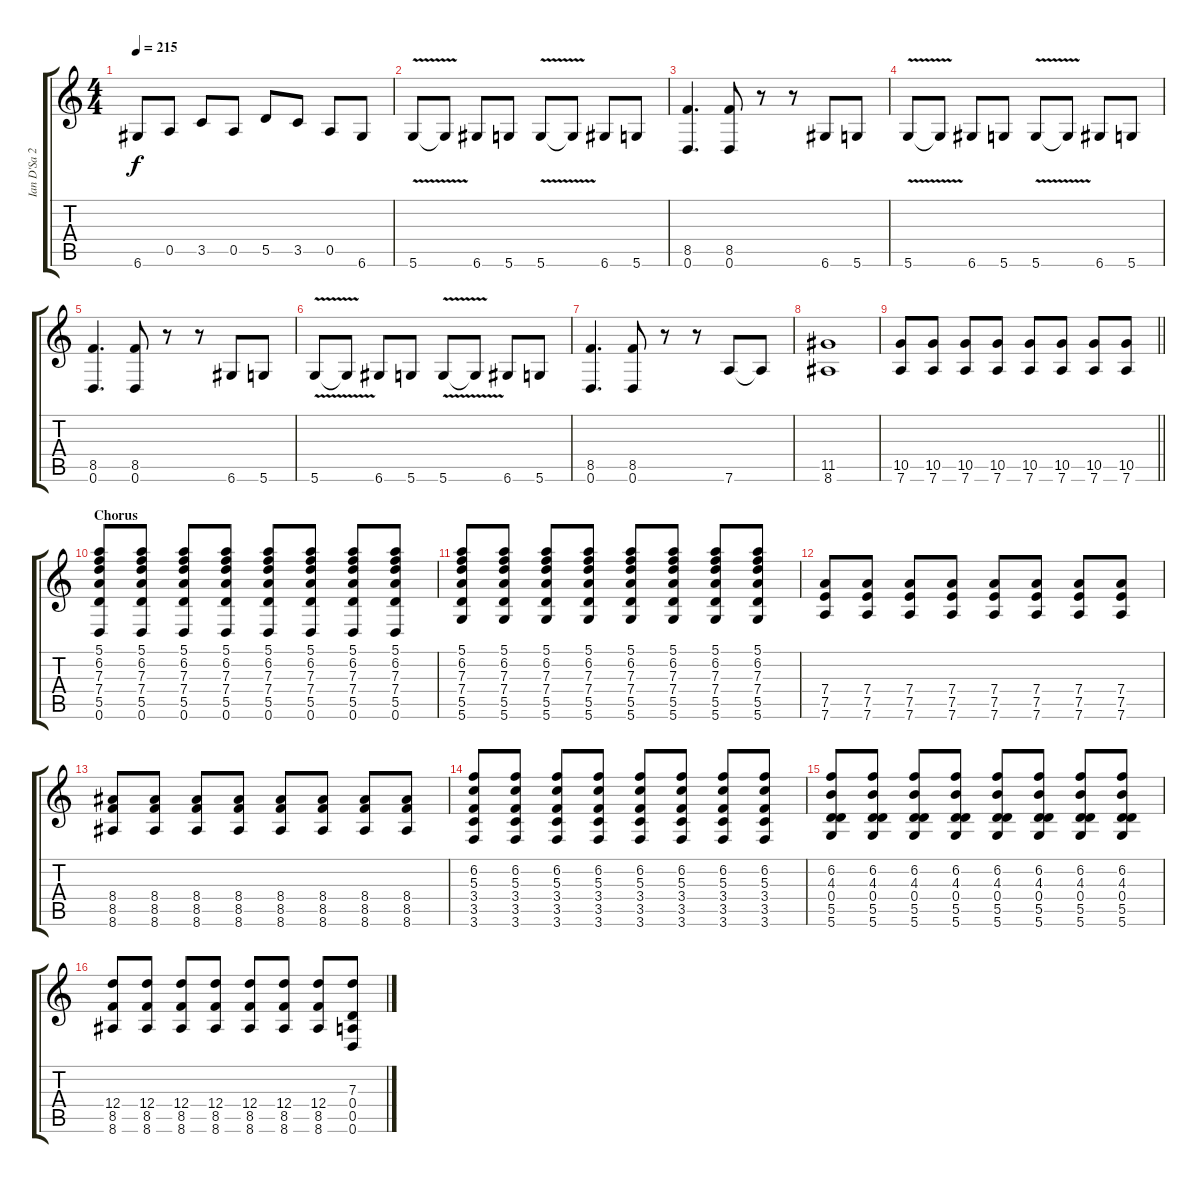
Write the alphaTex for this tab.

\track ("Ian D'Sa 2" "Ian D'Sa 2") {instrument overdrivenguitar}
\staff {score tabs}
\tuning (E4 B3 G3 D3 A2 D2) {hide}
\ts (4 4)
\tempo 215
\clef g2
\ks c
6.6.8{dy f} 0.5.8 3.5.8 0.5.8 5.5.8 3.5.8 0.5.8 6.6.8 |
5.6{v}.8 5.6{t}.8 6.6.8 5.6.8 5.6{v}.8 5.6{t}.8 6.6.8 5.6.8 |
(8.5 0.6).4{d} (8.5 0.6).8 r.8 r.8 6.6.8 5.6.8 |
5.6{v}.8 5.6{t}.8 6.6.8 5.6.8 5.6{v}.8 5.6{t}.8 6.6.8 5.6.8 |
(8.5 0.6).4{d} (8.5 0.6).8 r.8 r.8 6.6.8 5.6.8 |
5.6{v}.8 5.6{t}.8 6.6.8 5.6.8 5.6{v}.8 5.6{t}.8 6.6.8 5.6.8 |
(8.5 0.6).4{d} (8.5 0.6).8 r.8 r.8 7.6.8 7.6{t}.8 |
(11.5 8.6).1 |
\barLineRight lightlight
(10.5 7.6).8 (10.5 7.6).8 (10.5 7.6).8 (10.5 7.6).8 (10.5 7.6).8 (10.5 7.6).8 (10.5 7.6).8 (10.5 7.6).8 |
\section ("" "Chorus")
(5.1 6.2 7.3 7.4 5.5 0.6).8 (5.1 6.2 7.3 7.4 5.5 0.6).8 (5.1 6.2 7.3 7.4 5.5 0.6).8 (5.1 6.2 7.3 7.4 5.5 0.6).8 (5.1 6.2 7.3 7.4 5.5 0.6).8 (5.1 6.2 7.3 7.4 5.5 0.6).8 (5.1 6.2 7.3 7.4 5.5 0.6).8 (5.1 6.2 7.3 7.4 5.5 0.6).8 |
(5.1 6.2 7.3 7.4 5.5 5.6).8 (5.1 6.2 7.3 7.4 5.5 5.6).8 (5.1 6.2 7.3 7.4 5.5 5.6).8 (5.1 6.2 7.3 7.4 5.5 5.6).8 (5.1 6.2 7.3 7.4 5.5 5.6).8 (5.1 6.2 7.3 7.4 5.5 5.6).8 (5.1 6.2 7.3 7.4 5.5 5.6).8 (5.1 6.2 7.3 7.4 5.5 5.6).8 |
(7.4 7.5 7.6).8 (7.4 7.5 7.6).8 (7.4 7.5 7.6).8 (7.4 7.5 7.6).8 (7.4 7.5 7.6).8 (7.4 7.5 7.6).8 (7.4 7.5 7.6).8 (7.4 7.5 7.6).8 |
(8.4 8.5 8.6).8 (8.4 8.5 8.6).8 (8.4 8.5 8.6).8 (8.4 8.5 8.6).8 (8.4 8.5 8.6).8 (8.4 8.5 8.6).8 (8.4 8.5 8.6).8 (8.4 8.5 8.6).8 |
(6.2 5.3 3.4 3.5 3.6).8 (6.2 5.3 3.4 3.5 3.6).8 (6.2 5.3 3.4 3.5 3.6).8 (6.2 5.3 3.4 3.5 3.6).8 (6.2 5.3 3.4 3.5 3.6).8 (6.2 5.3 3.4 3.5 3.6).8 (6.2 5.3 3.4 3.5 3.6).8 (6.2 5.3 3.4 3.5 3.6).8 |
(6.2 4.3 0.4 5.5 5.6).8 (6.2 4.3 0.4 5.5 5.6).8 (6.2 4.3 0.4 5.5 5.6).8 (6.2 4.3 0.4 5.5 5.6).8 (6.2 4.3 0.4 5.5 5.6).8 (6.2 4.3 0.4 5.5 5.6).8 (6.2 4.3 0.4 5.5 5.6).8 (6.2 4.3 0.4 5.5 5.6).8 |
(12.4 8.5 8.6).8 (12.4 8.5 8.6).8 (12.4 8.5 8.6).8 (12.4 8.5 8.6).8 (12.4 8.5 8.6).8 (12.4 8.5 8.6).8 (12.4 8.5 8.6).8 (7.3 0.4 0.5 0.6).8
